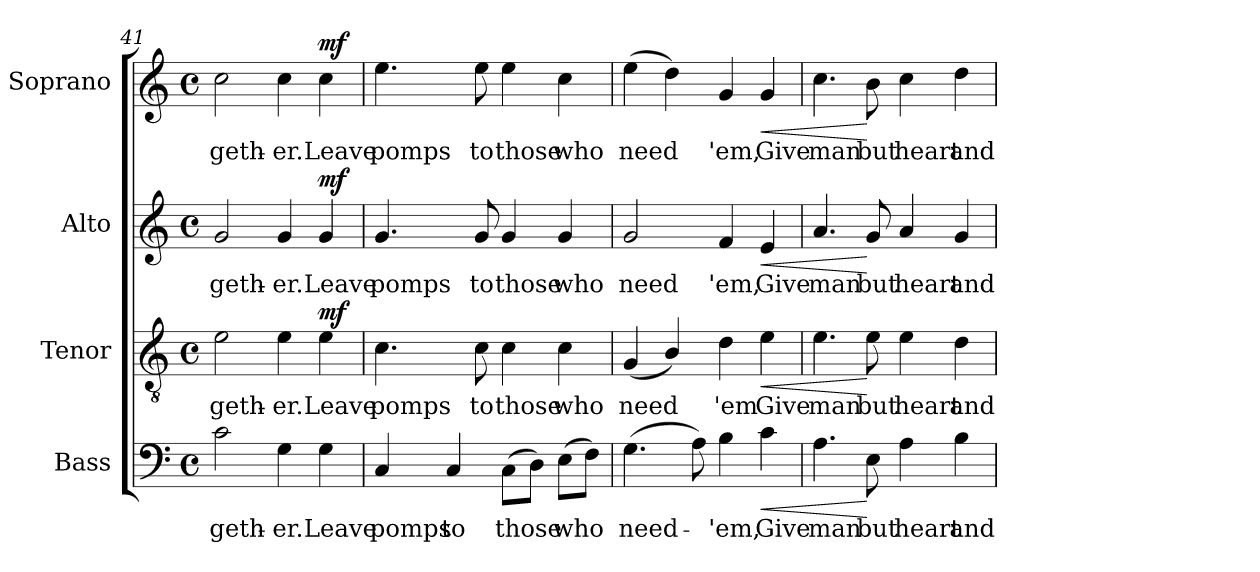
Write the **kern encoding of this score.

**kern	**text	**dynam	**kern	**text	**dynam	**kern	**text	**dynam	**kern	**text	**dynam
*part4	*part4	*part4	*part3	*part3	*part3	*part2	*part2	*part2	*part1	*part1	*part1
*staff4	*staff4	*staff4	*staff3	*staff3	*staff3	*staff2	*staff2	*staff2	*staff1	*staff1	*staff1
*I"Bass	*	*	*I"Tenor	*	*	*I"Alto	*	*	*I"Soprano	*	*
*I'B.	*	*	*I'T.	*	*	*I'A.	*	*	*I'S.	*	*
*clefF4	*	*	*clefGv2	*	*	*clefG2	*	*	*clefG2	*	*
*	*	*	*ITrd7c12	*	*	*	*	*	*	*	*
*k[]	*	*	*k[]	*	*	*k[]	*	*	*k[]	*	*
*C:	*	*	*C:	*	*	*C:	*	*	*C:	*	*
*M4/4	*	*	*M4/4	*	*	*M4/4	*	*	*M4/4	*	*
*met(c)	*	*	*met(c)	*	*	*met(c)	*	*	*met(c)	*	*
=41	=41	=41	=41	=41	=41	=41	=41	=41	=41	=41	=41
!	!LO:LY:b:color=#000000	!	!	!	!	!	!	!	!	!	!
!	!	!	!	!LO:LY:b:color=#000000	!	!	!	!	!	!	!
!	!	!	!	!	!	!	!LO:LY:b:color=#000000	!	!	!	!
!	!	!	!	!	!	!	!	!	!	!LO:LY:b:color=#000000	!
2ci\	-geth-	.	2Ei\	-geth-	.	2gi/	geth-	.	2cci\	-geth-	.
!	!LO:LY:b:color=#000000	!	!	!	!	!	!	!	!	!	!
!	!	!	!	!LO:LY:b:color=#000000	!	!	!	!	!	!	!
!	!	!	!	!	!	!	!LO:LY:b:color=#000000	!	!	!	!
!	!	!	!	!	!	!	!	!	!	!LO:LY:b:color=#000000	!
4Gi\	-er.	.	4Ei\	-er.	.	4gi/	-er.	.	4cci\	-er.	.
!	!LO:LY:b:color=#000000	!	!	!	!	!	!	!	!	!	!
!	!	!	!	!LO:LY:b:color=#000000	!	!	!	!	!	!	!
!	!	!	!	!	!	!	!LO:LY:b:color=#000000	!	!	!	!
!	!	!	!	!	!	!	!	!	!	!LO:LY:b:color=#000000	!
4Gi\	Leave	.	4Ei\	Leave	mf	4gi/	Leave	mf	4cci\	Leave	mf
=42	=42	=42	=42	=42	=42	=42	=42	=42	=42	=42	=42
!	!LO:LY:b:color=#000000	!	!	!	!	!	!	!	!	!	!
!	!	!	!	!LO:LY:b:color=#000000	!	!	!	!	!	!	!
!	!	!	!	!	!	!	!LO:LY:b:color=#000000	!	!	!	!
!	!	!	!	!	!	!	!	!	!	!LO:LY:b:color=#000000	!
4Ci/	pomps	.	4.Ci\	pomps	.	4.gi/	pomps	.	4.eei\	pomps	.
!	!LO:LY:b:color=#000000	!	!	!	!	!	!	!	!	!	!
4Ci/	to	.	.	.	.	.	.	.	.	.	.
!	!	!	!	!LO:LY:b:color=#000000	!	!	!	!	!	!	!
!	!	!	!	!	!	!	!LO:LY:b:color=#000000	!	!	!	!
!	!	!	!	!	!	!	!	!	!	!LO:LY:b:color=#000000	!
.	.	.	8Ci\	to	.	8gi/	to	.	8eei\	to	.
!	!LO:LY:b:color=#000000	!	!	!	!	!	!	!	!	!	!
!	!	!	!	!LO:LY:b:color=#000000	!	!	!	!	!	!	!
!	!	!	!	!	!	!	!LO:LY:b:color=#000000	!	!	!	!
!	!	!	!	!	!	!	!	!	!	!LO:LY:b:color=#000000	!
(8Ci\L	those	.	4Ci\	those	.	4gi/	those	.	4eei\	those	.
8Di\J)	.	.	.	.	.	.	.	.	.	.	.
!	!LO:LY:b:color=#000000	!	!	!	!	!	!	!	!	!	!
!	!	!	!	!LO:LY:b:color=#000000	!	!	!	!	!	!	!
!	!	!	!	!	!	!	!LO:LY:b:color=#000000	!	!	!	!
!	!	!	!	!	!	!	!	!	!	!LO:LY:b:color=#000000	!
(8Ei\L	who	.	4Ci\	who	.	4gi/	who	.	4cci\	who	.
8Fi\J)	.	.	.	.	.	.	.	.	.	.	.
=43	=43	=43	=43	=43	=43	=43	=43	=43	=43	=43	=43
!	!LO:LY:b:color=#000000	!	!	!	!	!	!	!	!	!	!
!	!	!	!	!LO:LY:b:color=#000000	!	!	!	!	!	!	!
!	!	!	!	!	!	!	!LO:LY:b:color=#000000	!	!	!	!
!	!	!	!	!	!	!	!	!	!	!LO:LY:b:color=#000000	!
(4.Gi\	need-	.	(4GGi/	need	.	2gi/	need	.	(4eei\	need	.
.	.	.	4BBi/)	.	.	.	.	.	4ddi\)	.	.
8Ai\)	.	.	.	.	.	.	.	.	.	.	.
!	!LO:LY:b:color=#000000	!	!	!	!	!	!	!	!	!	!
!	!	!	!	!LO:LY:b:color=#000000	!	!	!	!	!	!	!
!	!	!	!	!	!	!	!LO:LY:b:color=#000000	!	!	!	!
!	!	!	!	!	!	!	!	!	!	!LO:LY:b:color=#000000	!
4Bi\	-'em,	.	4Di\	'em	.	4fi/	'em,	.	4gi/	'em,	.
!	!LO:LY:b:color=#000000	!LO:HP:b	!	!	!	!	!	!	!	!	!
!	!	!	!	!LO:LY:b:color=#000000	!LO:HP:b	!	!	!	!	!	!
!	!	!	!	!	!	!	!LO:LY:b:color=#000000	!LO:HP:b	!	!	!
!	!	!	!	!	!	!	!	!	!	!LO:LY:b:color=#000000	!LO:HP:b
4ci\	Give	<	4Ei\	Give	<	4ei/	Give	<	4gi/	Give	<
=44	=44	=44	=44	=44	=44	=44	=44	=44	=44	=44	=44
!	!LO:LY:b:color=#000000	!	!	!	!	!	!	!	!	!	!
!	!	!	!	!LO:LY:b:color=#000000	!	!	!	!	!	!	!
!	!	!	!	!	!	!	!LO:LY:b:color=#000000	!	!	!	!
!	!	!	!	!	!	!	!	!	!	!LO:LY:b:color=#000000	!
4.Ai\	man	.	4.Ei\	man	.	4.ai/	man	.	4.cci\	man	.
!	!LO:LY:b:color=#000000	!	!	!	!	!	!	!	!	!	!
!	!	!	!	!LO:LY:b:color=#000000	!	!	!	!	!	!	!
!	!	!	!	!	!	!	!LO:LY:b:color=#000000	!	!	!	!
!	!	!	!	!	!	!	!	!	!	!LO:LY:b:color=#000000	!
8Ei\	but	[	8Ei\	but	[	8gi/	but	[	8bi\	but	[
!	!LO:LY:b:color=#000000	!	!	!	!	!	!	!	!	!	!
!	!	!	!	!LO:LY:b:color=#000000	!	!	!	!	!	!	!
!	!	!	!	!	!	!	!LO:LY:b:color=#000000	!	!	!	!
!	!	!	!	!	!	!	!	!	!	!LO:LY:b:color=#000000	!
4Ai\	heart	.	4Ei\	heart	.	4ai/	heart	.	4cci\	heart	.
!	!LO:LY:b:color=#000000	!	!	!	!	!	!	!	!	!	!
!	!	!	!	!LO:LY:b:color=#000000	!	!	!	!	!	!	!
!	!	!	!	!	!	!	!LO:LY:b:color=#000000	!	!	!	!
!	!	!	!	!	!	!	!	!	!	!LO:LY:b:color=#000000	!
4Bi\	and	.	4Di\	and	.	4gi/	and	.	4ddi\	and	.
=	=	=	=	=	=	=	=	=	=	=	=
*-	*-	*-	*-	*-	*-	*-	*-	*-	*-	*-	*-
